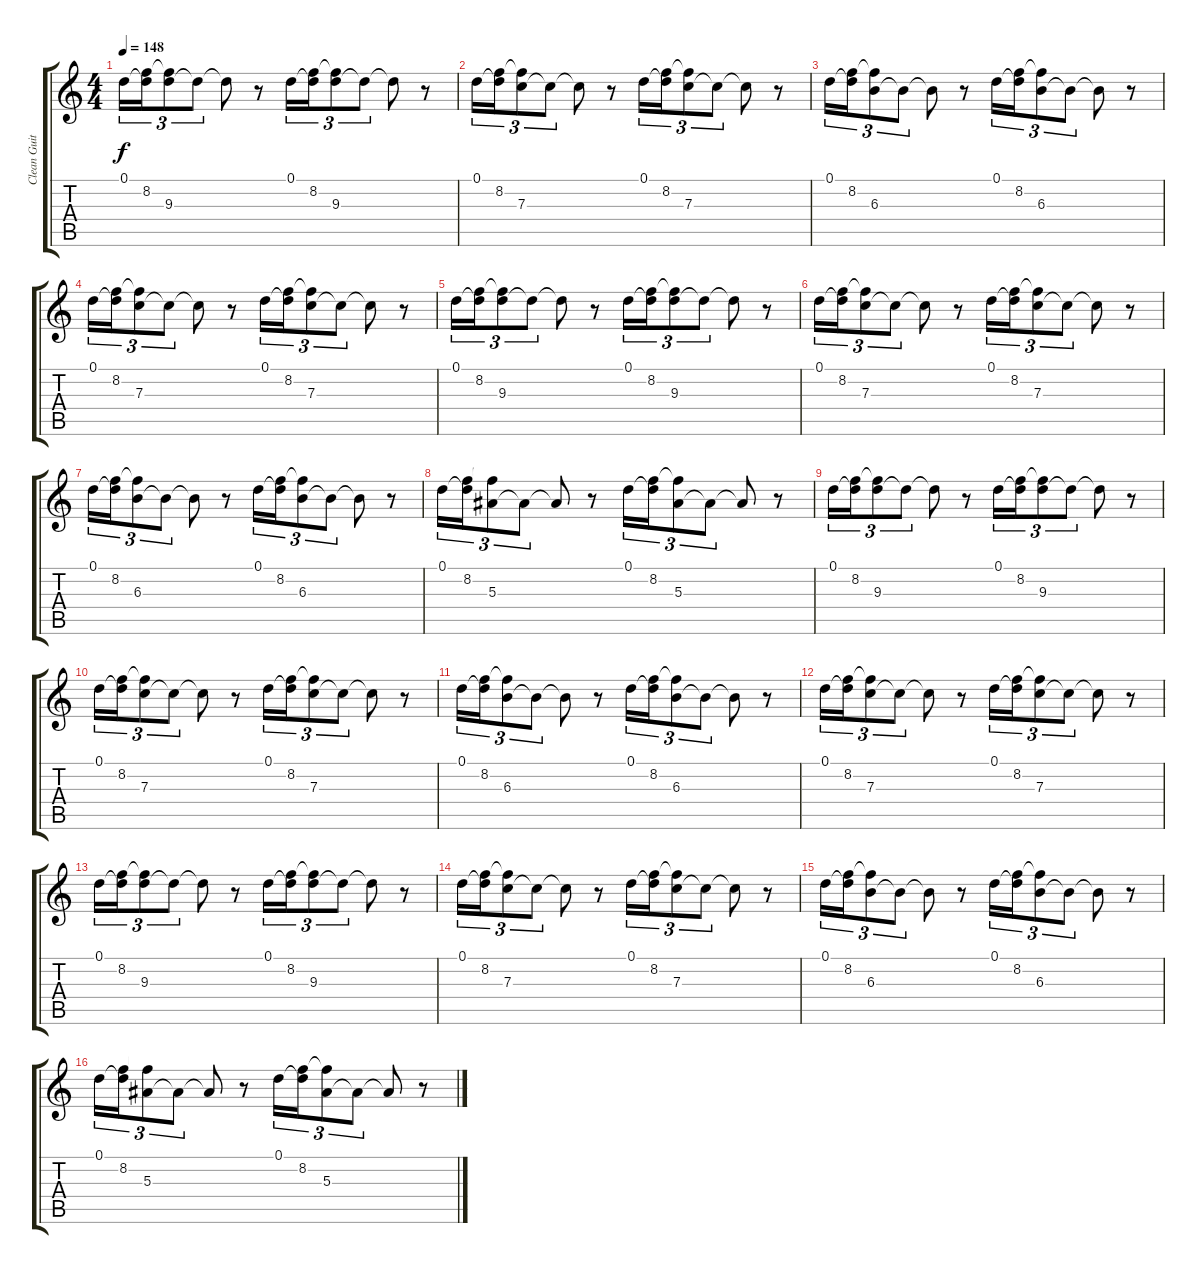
\track ("Clean Guitar" "Clean Guit") {instrument electricguitarclean}
\staff {score tabs}
\tuning (D4 A3 F3 C3 G2 C2) {hide}
\ts (4 4)
\tempo 148
\clef g2
\ks c
0.1.16{tu (3 2) dy f volume 6} (0.1{t} 8.2).16{tu (3 2)} (8.2{t} 9.3).8{tu (3 2)} 9.3{t}.8{tu (3 2)} 9.3{t}.8 r.8 0.1.16{tu (3 2)} (0.1{t} 8.2).16{tu (3 2)} (8.2{t} 9.3).8{tu (3 2)} 9.3{t}.8{tu (3 2)} 9.3{t}.8 r.8 |
0.1.16{tu (3 2)} (0.1{t} 8.2).16{tu (3 2)} (8.2{t} 7.3).8{tu (3 2)} 7.3{t}.8{tu (3 2)} 7.3{t}.8 r.8 0.1.16{tu (3 2)} (0.1{t} 8.2).16{tu (3 2)} (8.2{t} 7.3).8{tu (3 2)} 7.3{t}.8{tu (3 2)} 7.3{t}.8 r.8 |
0.1.16{tu (3 2)} (0.1{t} 8.2).16{tu (3 2)} (8.2{t} 6.3).8{tu (3 2)} 6.3{t}.8{tu (3 2)} 6.3{t}.8 r.8 0.1.16{tu (3 2)} (0.1{t} 8.2).16{tu (3 2)} (8.2{t} 6.3).8{tu (3 2)} 6.3{t}.8{tu (3 2)} 6.3{t}.8 r.8 |
0.1.16{tu (3 2)} (0.1{t} 8.2).16{tu (3 2)} (8.2{t} 7.3).8{tu (3 2)} 7.3{t}.8{tu (3 2)} 7.3{t}.8 r.8 0.1.16{tu (3 2)} (0.1{t} 8.2).16{tu (3 2)} (8.2{t} 7.3).8{tu (3 2)} 7.3{t}.8{tu (3 2)} 7.3{t}.8 r.8 |
0.1.16{tu (3 2)} (0.1{t} 8.2).16{tu (3 2)} (8.2{t} 9.3).8{tu (3 2)} 9.3{t}.8{tu (3 2)} 9.3{t}.8 r.8 0.1.16{tu (3 2)} (0.1{t} 8.2).16{tu (3 2)} (8.2{t} 9.3).8{tu (3 2)} 9.3{t}.8{tu (3 2)} 9.3{t}.8 r.8 |
0.1.16{tu (3 2)} (0.1{t} 8.2).16{tu (3 2)} (8.2{t} 7.3).8{tu (3 2)} 7.3{t}.8{tu (3 2)} 7.3{t}.8 r.8 0.1.16{tu (3 2)} (0.1{t} 8.2).16{tu (3 2)} (8.2{t} 7.3).8{tu (3 2)} 7.3{t}.8{tu (3 2)} 7.3{t}.8 r.8 |
0.1.16{tu (3 2)} (0.1{t} 8.2).16{tu (3 2)} (8.2{t} 6.3).8{tu (3 2)} 6.3{t}.8{tu (3 2)} 6.3{t}.8 r.8 0.1.16{tu (3 2)} (0.1{t} 8.2).16{tu (3 2)} (8.2{t} 6.3).8{tu (3 2)} 6.3{t}.8{tu (3 2)} 6.3{t}.8 r.8 |
0.1.16{tu (3 2)} (0.1{t} 8.2).16{tu (3 2)} (8.2{t} 5.3).8{tu (3 2)} 5.3{t}.8{tu (3 2)} 5.3{t}.8 r.8 0.1.16{tu (3 2)} (0.1{t} 8.2).16{tu (3 2)} (8.2{t} 5.3).8{tu (3 2)} 5.3{t}.8{tu (3 2)} 5.3{t}.8 r.8 |
0.1.16{tu (3 2) volume 2} (0.1{t} 8.2).16{tu (3 2)} (8.2{t} 9.3).8{tu (3 2)} 9.3{t}.8{tu (3 2)} 9.3{t}.8 r.8 0.1.16{tu (3 2)} (0.1{t} 8.2).16{tu (3 2)} (8.2{t} 9.3).8{tu (3 2)} 9.3{t}.8{tu (3 2)} 9.3{t}.8 r.8 |
0.1.16{tu (3 2)} (0.1{t} 8.2).16{tu (3 2)} (8.2{t} 7.3).8{tu (3 2)} 7.3{t}.8{tu (3 2)} 7.3{t}.8 r.8 0.1.16{tu (3 2)} (0.1{t} 8.2).16{tu (3 2)} (8.2{t} 7.3).8{tu (3 2)} 7.3{t}.8{tu (3 2)} 7.3{t}.8 r.8 |
0.1.16{tu (3 2)} (0.1{t} 8.2).16{tu (3 2)} (8.2{t} 6.3).8{tu (3 2)} 6.3{t}.8{tu (3 2)} 6.3{t}.8 r.8 0.1.16{tu (3 2)} (0.1{t} 8.2).16{tu (3 2)} (8.2{t} 6.3).8{tu (3 2)} 6.3{t}.8{tu (3 2)} 6.3{t}.8 r.8 |
0.1.16{tu (3 2)} (0.1{t} 8.2).16{tu (3 2)} (8.2{t} 7.3).8{tu (3 2)} 7.3{t}.8{tu (3 2)} 7.3{t}.8 r.8 0.1.16{tu (3 2)} (0.1{t} 8.2).16{tu (3 2)} (8.2{t} 7.3).8{tu (3 2)} 7.3{t}.8{tu (3 2)} 7.3{t}.8 r.8 |
0.1.16{tu (3 2)} (0.1{t} 8.2).16{tu (3 2)} (8.2{t} 9.3).8{tu (3 2)} 9.3{t}.8{tu (3 2)} 9.3{t}.8 r.8 0.1.16{tu (3 2)} (0.1{t} 8.2).16{tu (3 2)} (8.2{t} 9.3).8{tu (3 2)} 9.3{t}.8{tu (3 2)} 9.3{t}.8 r.8 |
0.1.16{tu (3 2)} (0.1{t} 8.2).16{tu (3 2)} (8.2{t} 7.3).8{tu (3 2)} 7.3{t}.8{tu (3 2)} 7.3{t}.8 r.8 0.1.16{tu (3 2)} (0.1{t} 8.2).16{tu (3 2)} (8.2{t} 7.3).8{tu (3 2)} 7.3{t}.8{tu (3 2)} 7.3{t}.8 r.8 |
0.1.16{tu (3 2)} (0.1{t} 8.2).16{tu (3 2)} (8.2{t} 6.3).8{tu (3 2)} 6.3{t}.8{tu (3 2)} 6.3{t}.8 r.8 0.1.16{tu (3 2)} (0.1{t} 8.2).16{tu (3 2)} (8.2{t} 6.3).8{tu (3 2)} 6.3{t}.8{tu (3 2)} 6.3{t}.8 r.8 |
0.1.16{tu (3 2)} (0.1{t} 8.2).16{tu (3 2)} (8.2{t} 5.3).8{tu (3 2)} 5.3{t}.8{tu (3 2)} 5.3{t}.8 r.8 0.1.16{tu (3 2)} (0.1{t} 8.2).16{tu (3 2)} (8.2{t} 5.3).8{tu (3 2)} 5.3{t}.8{tu (3 2)} 5.3{t}.8 r.8
